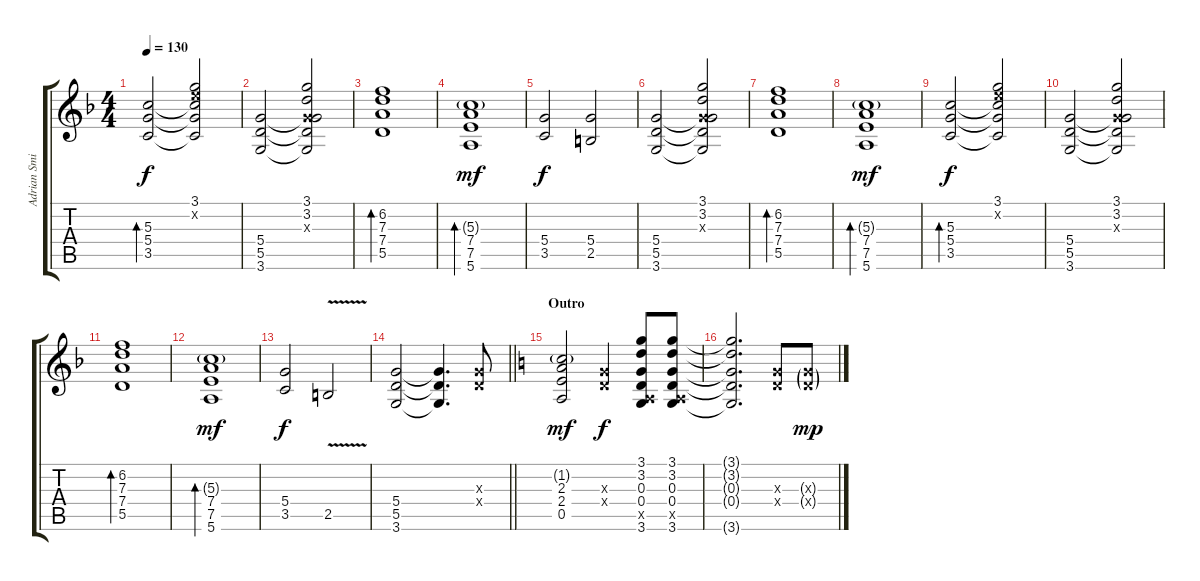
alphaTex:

\track ("Adrian Smith" "Adrian Smi") {instrument distortionguitar}
\staff {score tabs}
\tuning (E4 B3 G3 D3 A2 E2) {hide}
\ts (4 4)
\tempo 130
\clef g2
\ks dminor
(5.3 5.4 3.5).2{bd 120 dy f} (3.1 5.2{x} 5.3{t} 5.4{t} 3.5{t}).2 |
(5.4 5.5 3.6).2 (3.1 3.2 0.3{x} 5.4{t} 5.5{t} 3.6{t}).2 |
(6.2 7.3 7.4 5.5).1{bd 120} |
(5.3{g} 7.4 7.5 5.6).1{bd 240 dy mf} |
(5.4 3.5).2{dy f} (5.4 2.5).2 |
(5.4 5.5 3.6).2 (3.1 3.2 0.3{x} 5.4{t} 5.5{t} 3.6{t}).2 |
(6.2 7.3 7.4 5.5).1{bd 120} |
(5.3{g} 7.4 7.5 5.6).1{bd 240 dy mf} |
(5.3 5.4 3.5).2{bd 120 dy f} (3.1 5.2{x} 5.3{t} 5.4{t} 3.5{t}).2 |
(5.4 5.5 3.6).2 (3.1 3.2 0.3{x} 5.4{t} 5.5{t} 3.6{t}).2 |
(6.2 7.3 7.4 5.5).1{bd 120} |
(5.3{g} 7.4 7.5 5.6).1{bd 240 dy mf} |
(5.4 3.5).2{dy f} 2.5{v}.2 |
\barLineRight lightlight
(5.4 5.5 3.6).2 (5.4{t} 5.5{t} 3.6{t}).4{d} (0.3{x} 0.4{x}).8 |
\section ("" "Outro")
\ks aminor
(1.2{g} 2.3 2.4 0.5).2{dy mf} (0.3{x} 0.4{x}).4{dy f} (3.1 3.2 0.3 0.4 0.5{x} 3.6).8 (3.1 3.2 0.3 0.4 0.5{x} 3.6).8 |
(3.1{t} 3.2{t} 0.3{t} 0.4{t} 3.6{t}).2{d} (0.3{x} 0.4{x}).8 (0.3{g x} 0.4{g x}).8{dy mp}
